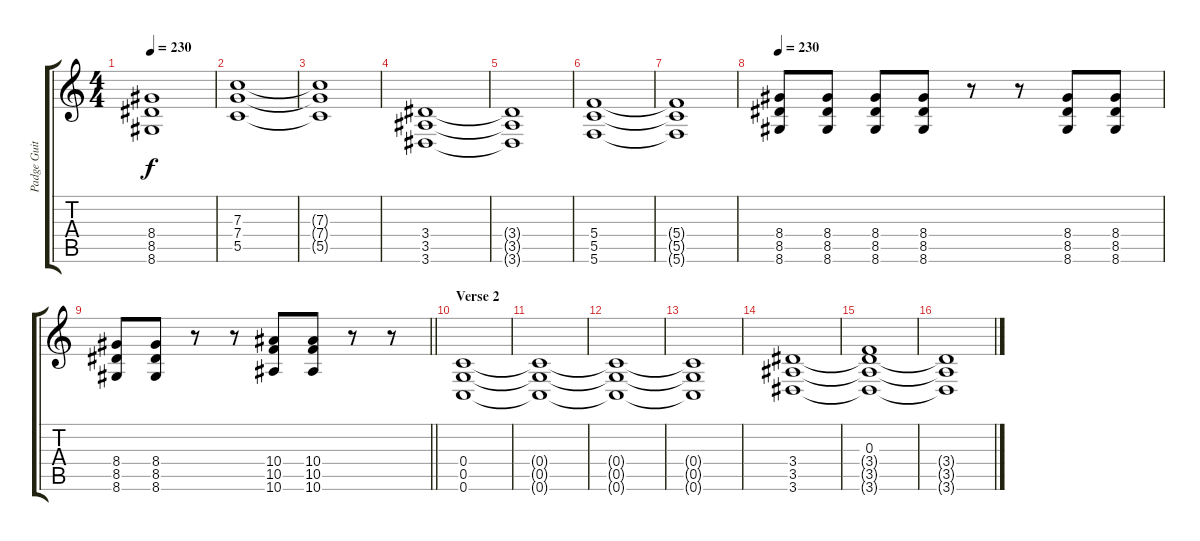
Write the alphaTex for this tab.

\track ("Padge Guitar" "Padge Guit") {instrument distortionguitar}
\staff {score tabs}
\tuning (D4 A3 F3 C3 G2 C2) {hide}
\ts (4 4)
\tempo 230
\clef g2
\ks c
(8.4{t} 8.5{t} 8.6{t}).1{dy f} |
(7.3 7.4 5.5).1 |
(7.3{t} 7.4{t} 5.5{t}).1 |
(3.4 3.5 3.6).1 |
(3.4{t} 3.5{t} 3.6{t}).1 |
(5.4 5.5 5.6).1 |
(5.4{t} 5.5{t} 5.6{t}).1 |
\tempo 230
(8.4 8.5 8.6).8 (8.4 8.5 8.6).8 (8.4 8.5 8.6).8 (8.4 8.5 8.6).8 r.8 r.8 (8.4 8.5 8.6).8 (8.4 8.5 8.6).8 |
\barLineRight lightlight
(8.4 8.5 8.6).8 (8.4 8.5 8.6).8 r.8 r.8 (10.4 10.5 10.6).8 (10.4 10.5 10.6).8 r.8 r.8 |
\section ("" "Verse 2")
(0.4 0.5 0.6).1 |
(0.4{t} 0.5{t} 0.6{t}).1 |
(0.4{t} 0.5{t} 0.6{t}).1 |
(0.4{t} 0.5{t} 0.6{t}).1 |
(3.4 3.5 3.6).1 |
(0.3 3.4{t} 3.5{t} 3.6{t}).1 |
(3.4{t} 3.5{t} 3.6{t}).1
